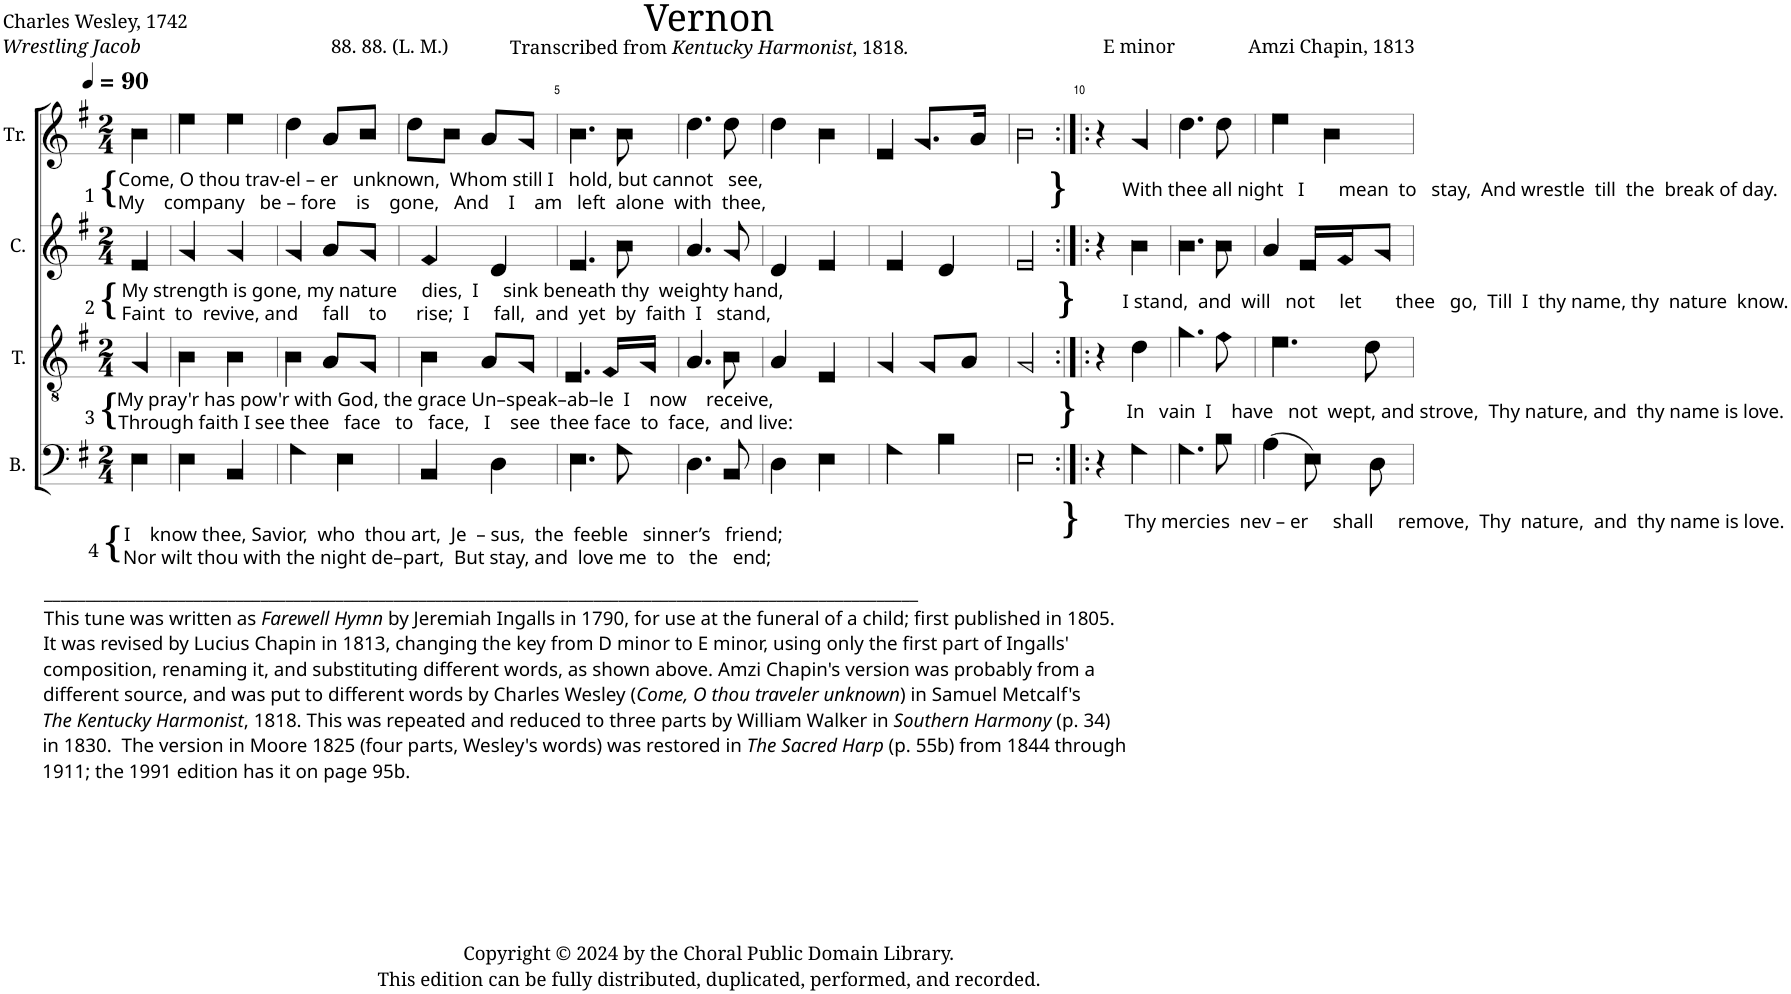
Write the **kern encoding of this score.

**kern	**kern	**kern	**kern
*part4	*part3	*part2	*part1
*staff4	*staff3	*staff2	*staff1
*I"B.	*I"T.	*I"C.	*I"Tr.
*I'B.	*I'T.	*I'C.	*I'Tr.
*clefF4	*clefGv2	*clefG2	*clefG2
*k[f#]	*k[f#]	*k[f#]	*k[f#]
*M2/4	*M2/4	*M2/4	*M2/4
*MM90	*MM90	*MM90	*MM90
=1	=1	=1	=1
!	!	!	!LO:TX:b:t=Come, O thou trav-el – er   unknown,  Whom still I   hold, but cannot   see,
!	!	!	!LO:TX:b:t=My    company   be – fore    is    gone,   And    I    am   left  alone  with  thee,
!	!	!	!LO:TX:b:t=1
!	!	!	!LO:TX:b:t={
!	!	!LO:TX:b:t=My strength is gone, my nature     dies,  I     sink beneath thy  weighty hand,	!
!	!	!LO:TX:b:t=Faint  to  revive, and     fall    to      rise;  I     fall,  and  yet  by  faith  I   stand,	!
!	!	!LO:TX:b:t=2	!
!	!	!LO:TX:b:t={	!
!	!LO:TX:b:t=My pray'r has pow'r with God, the grace Un–speak–ab–le  I    now    receive,	!	!
!	!LO:TX:b:t=Through faith I see thee   face   to   face,   I    see  thee face  to  face,  and live&colon;	!	!
!	!LO:TX:b:t=3	!	!
!	!LO:TX:b:t={	!	!
!LO:TX:b:t=_________________________________________________________________________________________________________	!	!	!
!LO:TX:b:t=This tune was written as	!	!	!
!LO:TX:b:i:t=Farewell Hymn	!	!	!
!LO:TX:b:t=by Jeremiah Ingalls in 1790, for use at the funeral of a child; first published in 1805.	!	!	!
!LO:TX:b:t=It was revised by Lucius Chapin in 1813, changing the key from D minor to E minor, using only the first part of Ingalls'	!	!	!
!LO:TX:b:t=composition, renaming it, and substituting different words, as shown above. Amzi Chapin's version was probably from a	!	!	!
!LO:TX:b:t=different source, and was put to different words by Charles Wesley (	!	!	!
!LO:TX:b:i:t=Come, O thou traveler unknown	!	!	!
!LO:TX:b:t=) in Samuel Metcalf's	!	!	!
!LO:TX:b:i:t=The Kentucky Harmonist	!	!	!
!LO:TX:b:t=, 1818. This was repeated and reduced to three parts by William Walker in	!	!	!
!LO:TX:b:i:t=Southern Harmony	!	!	!
!LO:TX:b:t=(p. 34)	!	!	!
!LO:TX:b:t=in 1830.  The version in Moore 1825 (four parts, Wesley's words) was restored in	!	!	!
!LO:TX:b:i:t=The Sacred Harp	!	!	!
!LO:TX:b:t=(p. 55b) from 1844 through	!	!	!
!LO:TX:b:t=1911; the 1991 edition has it on page 95b.	!	!	!
!LO:TX:b:t=I    know thee, Savior,  who  thou art,  Je  – sus,  the  feeble   sinner’s   friend;	!	!	!
!LO:TX:b:t=Nor wilt thou with the night de–part,  But stay, and  love me  to   the   end;	!	!	!
!LO:TX:b:t=4	!	!	!
!LO:TX:b:t={	!	!	!
4E!\	4G!/	4e!/	4b!\
=2	=2	=2	=2
4E!\	4B!\	4g!/	4ee!\
4BB!/	4B!\	4g!/	4ee!\
=3	=3	=3	=3
4G!\	4B!\	4g!/	4dd!\
4E!\	8A!/L	8a!/L	8a!/L
.	8G!/J	8g!/J	8b!/J
=4	=4	=4	=4
4BB!/	4B!\	4f#!/	8dd!\L
.	.	.	8b!\J
4D!\	8A!/L	4d!/	8a!/L
.	8G!/J	.	8g!/J
=5	=5	=5	=5
4.E!\	4.E!/	4.e!/	4.b!\
8G!\	16F#!/LL	8b!\	8b!\
.	16G!/JJ	.	.
=6	=6	=6	=6
4.D!\	4.A!/	4.a!/	4.dd!\
8BB!/	8B!\	8g!/	8dd!\
=7	=7	=7	=7
4D!\	4A!/	4d!/	4dd!\
4E!\	4E!/	4e!/	4b!\
=8	=8	=8	=8
4G!\	4G!/	4e!/	4e!/
4B!\	8G!/L	4d!/	8.g!/L
.	8A!/J	.	.
.	.	.	16a!/Jk
=9	=9	=9	=9
!	!	!	!LO:TX:b:t=}
!	!	!LO:TX:b:t=}	!
!	!LO:TX:b:t=}	!	!
!LO:TX:b:t=}	!	!	!
2E!\	2G!/	2e!/	2b!\
=10:|!|:	=10:|!|:	=10:|!|:	=10:|!|:
4r	4r	4r	4r
!	!	!	!LO:TX:b:t=With thee all night   I       mean  to   stay,  And wrestle  till  the  break of day.
!	!	!LO:TX:b:t=I stand,  and  will   not     let       thee   go,  Till  I  thy name, thy  nature  know.	!
!	!LO:TX:b:t=In   vain  I    have   not  wept, and strove,  Thy nature, and  thy name is love.	!	!
!LO:TX:b:t=Thy mercies  nev – er     shall     remove,  Thy  nature,  and  thy name is love.	!	!	!
4G!\	4d!\	4b!\	4g!/
=11	=11	=11	=11
4.G!\	4.g!\	4.b!\	4.dd!\
8B!\	8f#!\	8b!\	8dd!\
=12	=12	=12	=12
(4A!\	4.e!\	4a!/	4ee!\
8E!\L)	.	16e!/LL	4b!\
.	.	16f#!/J	.
8D!\J	8d!\	8g!/J	.
=	=	=	=
*-	*-	*-	*-
